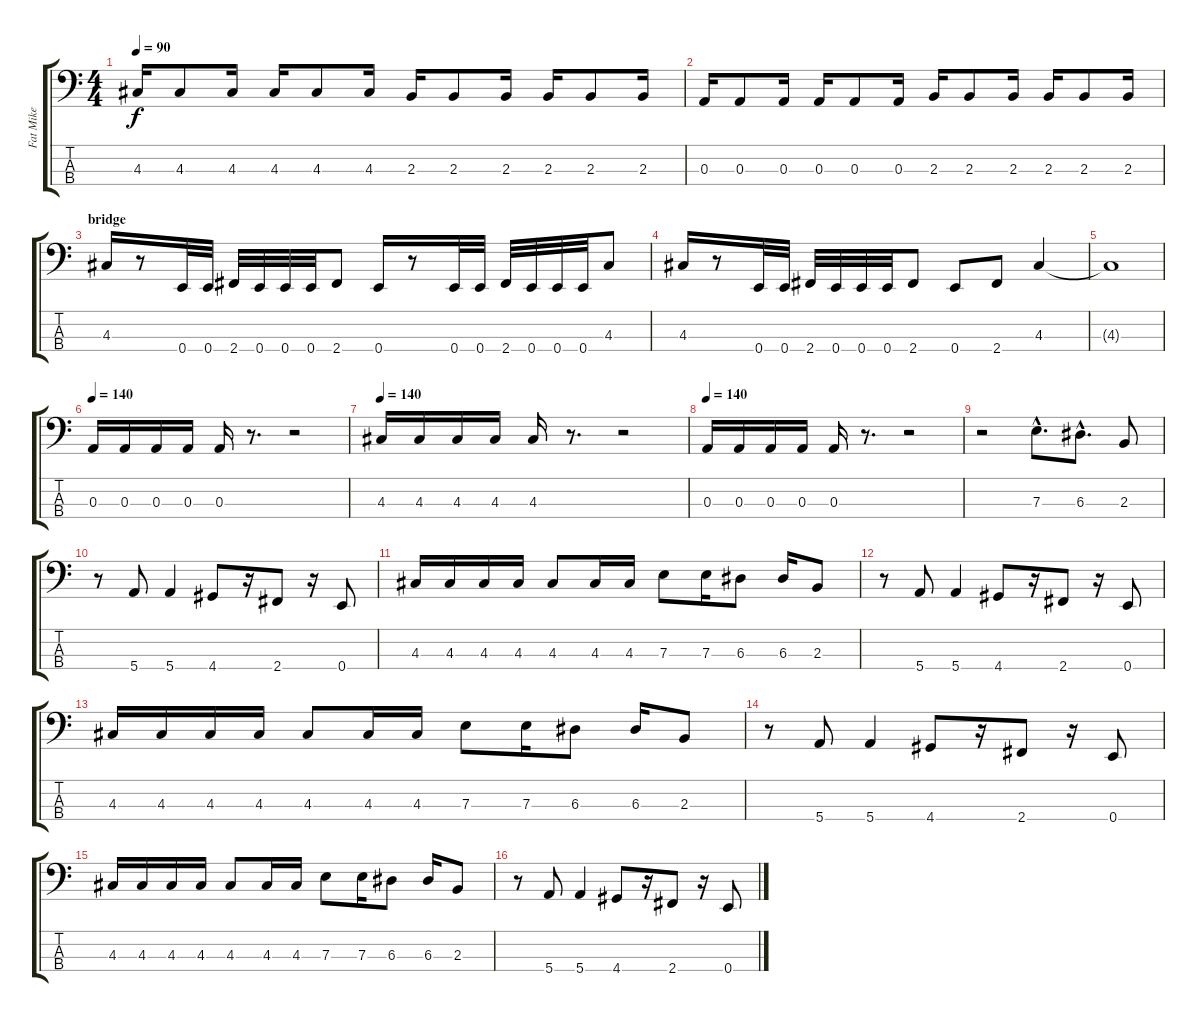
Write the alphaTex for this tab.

\track ("Fat Mike" "Fat Mike") {instrument electricbassfinger}
\staff {score tabs}
\tuning (G2 D2 A1 E1) {hide}
\ts (4 4)
\tempo 90
\clef f4
\ks c
4.3.16{dy f} 4.3.8 4.3.16 4.3.16 4.3.8 4.3.16 2.3.16 2.3.8 2.3.16 2.3.16 2.3.8 2.3.16 |
0.3.16 0.3.8 0.3.16 0.3.16 0.3.8 0.3.16 2.3.16 2.3.8 2.3.16 2.3.16 2.3.8 2.3.16 |
\section ("" "bridge")
4.3.16 r.8 0.4.32 0.4.32 2.4.32 0.4.32 0.4.32 0.4.32 2.4.8 0.4.16 r.8 0.4.32 0.4.32 2.4.32 0.4.32 0.4.32 0.4.32 4.3.8 |
4.3.16 r.8 0.4.32 0.4.32 2.4.32 0.4.32 0.4.32 0.4.32 2.4.8 0.4.8 2.4.8 4.3.4 |
4.3{t}.1 |
\tempo 140
0.3.16 0.3.16 0.3.16 0.3.16 0.3.16 r.8{d} r.2 |
\tempo 140
4.3.16 4.3.16 4.3.16 4.3.16 4.3.16 r.8{d} r.2 |
\tempo 140
0.3.16 0.3.16 0.3.16 0.3.16 0.3.16 r.8{d} r.2 |
r.2 7.3{hac}.8{d} 6.3{hac}.8{d} 2.3.8 |
r.8 5.4.8 5.4.4 4.4.8 r.16 2.4.8 r.16 0.4.8 |
4.3.16 4.3.16 4.3.16 4.3.16 4.3.8 4.3.16 4.3.16 7.3.8 7.3.16 6.3.8 6.3.16 2.3.8 |
r.8 5.4.8 5.4.4 4.4.8 r.16 2.4.8 r.16 0.4.8 |
4.3.16 4.3.16 4.3.16 4.3.16 4.3.8 4.3.16 4.3.16 7.3.8 7.3.16 6.3.8 6.3.16 2.3.8 |
r.8 5.4.8 5.4.4 4.4.8 r.16 2.4.8 r.16 0.4.8 |
4.3.16 4.3.16 4.3.16 4.3.16 4.3.8 4.3.16 4.3.16 7.3.8 7.3.16 6.3.8 6.3.16 2.3.8 |
r.8 5.4.8 5.4.4 4.4.8 r.16 2.4.8 r.16 0.4.8
